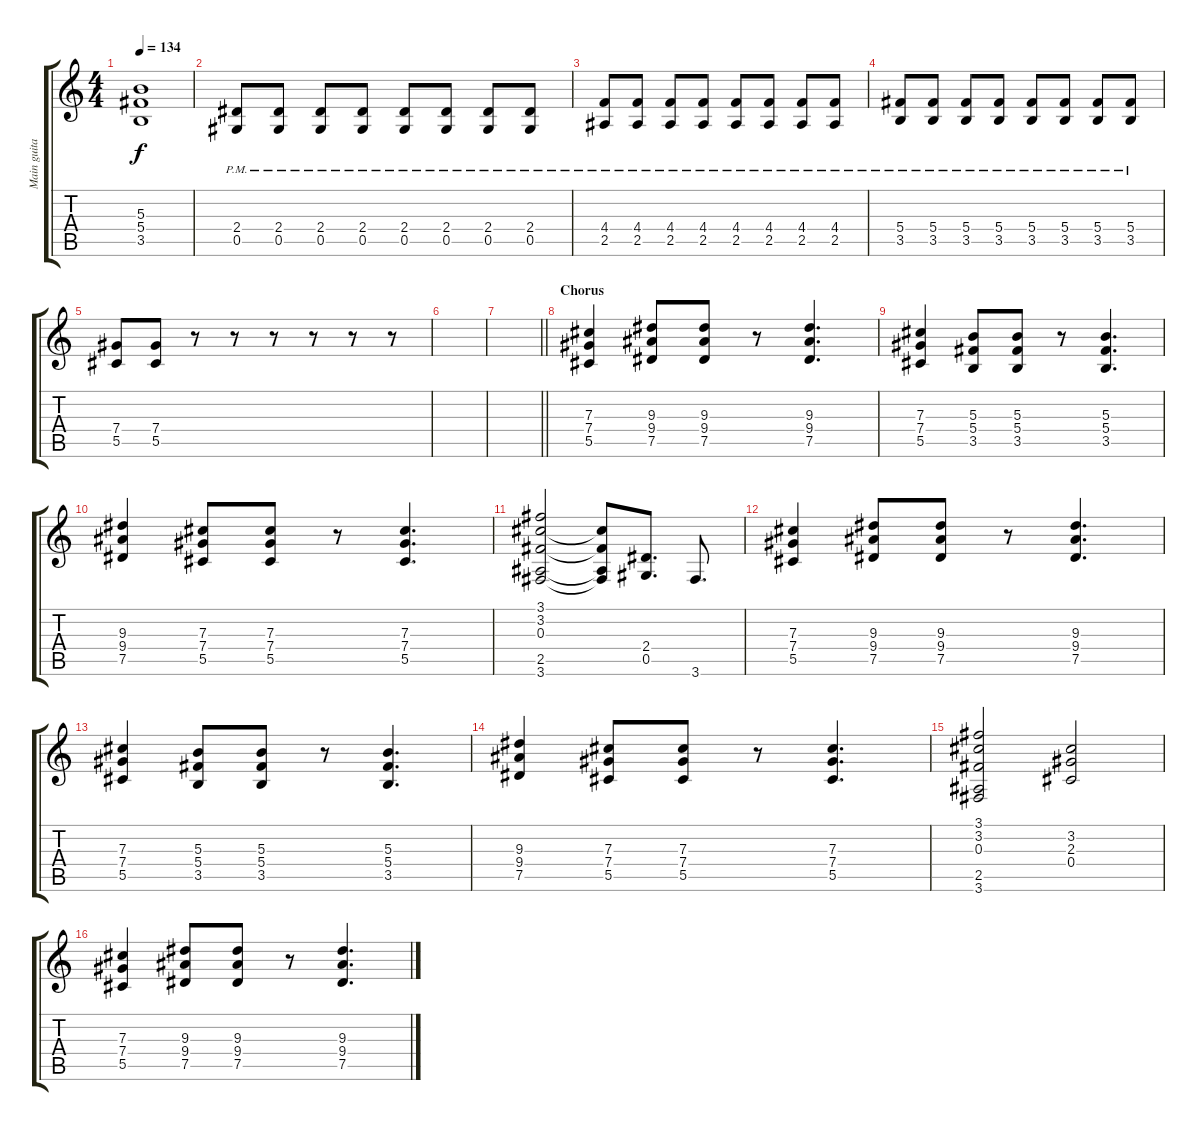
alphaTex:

\track ("Main guitar - Martin Sweet" "Main guita") {instrument overdrivenguitar}
\staff {score tabs}
\tuning (Eb4 Bb3 Gb3 Db3 Ab2 Eb2) {hide}
\ts (4 4)
\tempo 134
\clef g2
\ks c
(5.3{t} 5.4{t} 3.5{t}).1{dy f} |
(2.4{pm} 0.5{pm}).8 (2.4{pm} 0.5{pm}).8 (2.4{pm} 0.5{pm}).8 (2.4{pm} 0.5{pm}).8 (2.4{pm} 0.5{pm}).8 (2.4{pm} 0.5{pm}).8 (2.4{pm} 0.5{pm}).8 (2.4{pm} 0.5{pm}).8 |
(4.4{pm} 2.5{pm}).8 (4.4{pm} 2.5{pm}).8 (4.4{pm} 2.5{pm}).8 (4.4{pm} 2.5{pm}).8 (4.4{pm} 2.5{pm}).8 (4.4{pm} 2.5{pm}).8 (4.4{pm} 2.5{pm}).8 (4.4{pm} 2.5{pm}).8 |
(5.4{pm} 3.5{pm}).8 (5.4{pm} 3.5{pm}).8 (5.4{pm} 3.5{pm}).8 (5.4{pm} 3.5{pm}).8 (5.4{pm} 3.5{pm}).8 (5.4{pm} 3.5{pm}).8 (5.4{pm} 3.5{pm}).8 (5.4{pm} 3.5{pm}).8 |
(7.4 5.5).8 (7.4 5.5).8 r.8 r.8 r.8 r.8 r.8 r.8 |
|
\barLineRight lightlight
|
\section ("" "Chorus")
(7.3 7.4 5.5).4 (9.3 9.4 7.5).8 (9.3 9.4 7.5).8 r.8 (9.3 9.4 7.5).4{d} |
(7.3 7.4 5.5).4 (5.3 5.4 3.5).8 (5.3 5.4 3.5).8 r.8 (5.3 5.4 3.5).4{d} |
(9.3 9.4 7.5).4 (7.3 7.4 5.5).8 (7.3 7.4 5.5).8 r.8 (7.3 7.4 5.5).4{d} |
(3.1 3.2 0.3 2.5 3.6).2 (3.2{t} 0.3{t} 2.5{t} 3.6{t}).8 (2.4 0.5).8{d} 3.6.8{d} |
(7.3 7.4 5.5).4 (9.3 9.4 7.5).8 (9.3 9.4 7.5).8 r.8 (9.3 9.4 7.5).4{d} |
(7.3 7.4 5.5).4 (5.3 5.4 3.5).8 (5.3 5.4 3.5).8 r.8 (5.3 5.4 3.5).4{d} |
(9.3 9.4 7.5).4 (7.3 7.4 5.5).8 (7.3 7.4 5.5).8 r.8 (7.3 7.4 5.5).4{d} |
(3.1 3.2 0.3 2.5 3.6).2 (3.2 2.3 0.4).2 |
(7.3 7.4 5.5).4 (9.3 9.4 7.5).8 (9.3 9.4 7.5).8 r.8 (9.3 9.4 7.5).4{d}
